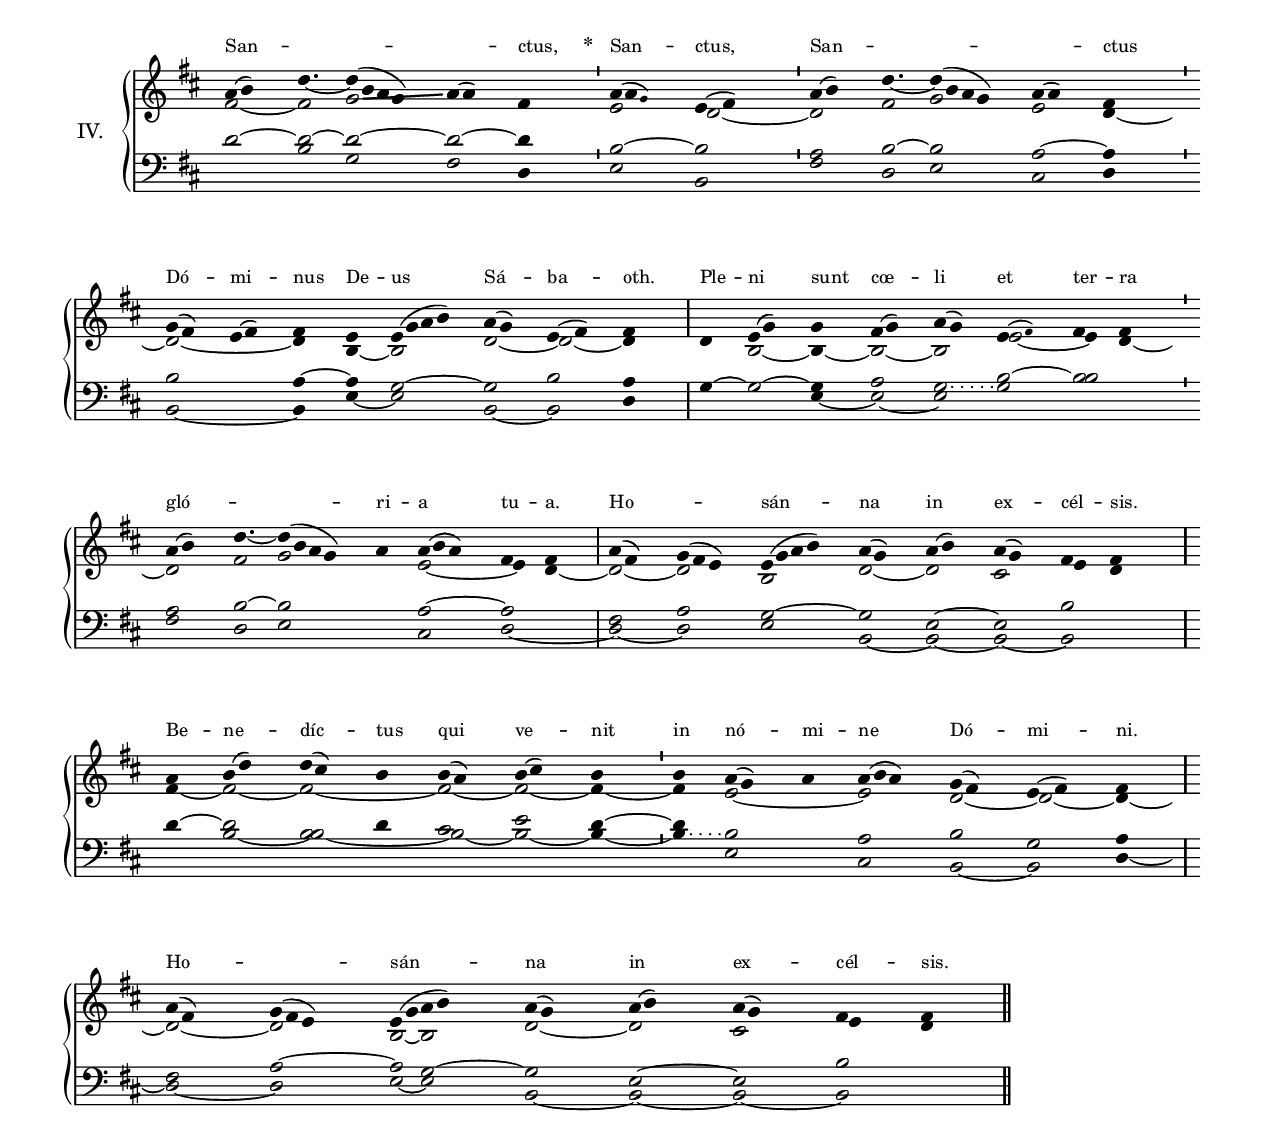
\version "2.18"
\include "gregorian.ly"
\include "noh2.ily"

%Page reference: page v.21
%(volume.page)

%Proofed 3/14

global = {
 \key fis \phrygian
 \cadenzaOn 
 \override Glissando #'thickness = #2.0
}

chantText = \lyricmode {
San -- _ _ ctus, 
\set stanza = " * " San -- ctus, San -- _ _ ctus Dó -- mi -- nus De -- us Sá -- ba -- oth. 
Ple -- ni sunt cœ -- li et ter -- ra gló -- _ ri -- a tu -- a. 
Ho -- _ sán -- na in ex -- cél -- sis. 
Be -- ne -- díc -- tus qui ve -- nit in nó -- mi -- ne Dó -- mi -- ni. 
Ho -- _ sán -- na in ex -- cél -- sis. }

chantMusic = {
\tieDown   a'4 ( b'4) d''4. ~ d''4 ( b'4 a'4 g'4) a'4 ( a'4) fis'4 \divisioMinima
 a'4 ( a'4 \once \tweak #'font-size #-4 g' ) e'4 ( fis'4) \divisioMinima
 a'4 ( b'4) d''4. ~ d''4 ( b'4 a'4 g'4) a'4 ( a'4) fis'4 \divisioMinima
 \forceBreak
 g'4 ( fis'4) e'4 ( fis'4) fis'4 e'4 e'4 ( g'4 a'4 b'4) a'4 ( g'4) e'4 ( fis'4) fis'4 \divisioMaxima
 d'4 e'4 ( g'4) g'4 fis'4 ( g'4) a'4 ( g'4) e'4 ( \once \tweak #'font-size #-4 fis' ) fis'4 fis'4 \divisioMinima
 \forceBreak
 a'4 ( b'4) d''4. ~ d''4 ( b'4 a'4 g'4) a'4 a'4 ( b'4 a'4) fis'4 fis'4 \divisioMaxima
 a'4 ( fis'4) g'4 ( fis'4 e'4) e'4 ( g'4 a'4 b'4) a'4 ( g'4) a'4 ( b'4) a'4 ( g'4) fis'4 fis'4 \divisioMaxima
 \forceBreak
 a'4 b'4 ( d''4) d''4 ( cis''4) b'4 b'4 ( a'4) b'4 ( cis''4) b'4 \divisioMinima
 b'4 a'4 ( g'4) a'4 a'4 ( b'4 a'4) g'4 ( fis'4) e'4 ( fis'4) fis'4 \divisioMaxima
 \forceBreak
 a'4 ( fis'4) g'4 ( fis'4 e'4) e'4 ( g'4 a'4 b'4) a'4 ( g'4) a'4 ( b'4) a'4 ( g'4) fis'4 fis'4 \finalis

}

altoMusic = {
fis'2 ~ fis'2*3/4 g'2*4/2 -\tweak Glissando.Y-offset #-1.2 \glissando a'4 a'4 fis'4 \divisioMinima
e'2*3/2 d'2 ~ \divisioMinima
d'2 fis'2*3/4 g'2*4/2 e'2 d'4 ~ \divisioMinima
d'2*4/2 ~ d'4 b4 ~ b2*4/2 d'2 ~ d'2 ~ d'4 \divisioMaxima
r4 b2 ~ b4 ~ b2 ~ b2 e'2 ~ e'4 d'4 ~ \divisioMinima
d'2 fis'2*3/4 g'2*5/2 e'2*3/2 ~ e'4 d'4 ~ \divisioMaxima
d'2 ~ d'2*3/2 b2*4/2 d'2 ~ d'2 cis'2 e'4 d'4 \divisioMaxima
fis'4 ~ fis'2 ~ fis'2*3/2 ~ fis'2 ~ fis'2 ~ fis'4 ~ \divisioMinima
fis'4 e'2*3/2 ~ e'2*3/2 d'2 ~ d'2 ~ d'4 ~ \divisioMaxima
d'2 ~ d'2*3/2 b2 ~ b2 d'2 ~ d'2 cis'2 e'4 d'4 \finalis
}

tenorMusic = {
d'2 ~ d'2*3/4 ~ d'2*4/2 ~ d'2 ~ d'4 \divisioMinima
b2*3/2 ~ b2 \divisioMinima
a2 b2*3/4 ~ b2*4/2 a2 ~ a4 \divisioMinima
b2*4/2 a4 ~ a4 g2*4/2 ~ g2 b2 a4 \divisioMaxima
g4 ~ g2 ~ g4 a2 g2 b2 ~ b2 \divisioMinima
a2 b2*3/4 ~ b2*5/2 a2*3/2 ~ a2 \divisioMaxima
fis2 a2*3/2 g2*4/2 ~ g2 e2 ~ e2 b2 \divisioMaxima
d'4 ~ d'2 b2 d'4 cis'2 e'2 d'4 ~ \divisioMinima
d'4 b2*3/2 a2*3/2 b2 g2 a4 \divisioMaxima
fis2 a2*3/2 ~ a2 g2 ~ g2 e2 ~ e2 b2 \finalis
}

bassMusic = {
r2 b2*3/4 g2*4/2 fis2 d4 \divisioMinima
e2*3/2 b,2 \divisioMinima
fis2 d2*3/4 e2*4/2 cis2 d4 \divisioMinima
b,2*4/2 ~ b,4 e4 ~ e2*4/2 b,2 ~ b,2 d4 \divisioMaxima
r2*3/2 e4 ~ e2 ~ e2 g2 \shiftRight b2 \divisioMinima
fis2 d2*3/4 e2*5/2 cis2*3/2 d2 ~ \divisioMaxima
d2 ~ d2*3/2 e2*4/2 b,2 ~ b,2 ~ b,2 ~ b,2 \divisioMaxima
r4 b2 ~ \shiftRight b2*3/2 ~ b2 ~ b2 ~ b4 ~ \divisioMinima
b4 e2*3/2 cis2*3/2 b,2 ~ b,2 d4 ~ \divisioMaxima
d2 ~ d2*3/2 e2 ~ e2 b,2 ~ b,2 ~ b,2 ~ b,2 \finalis
}

voiceLines = {
\voiceLineStyle


s2*47/2
\allowVoiceLineBreak
\voiceLine "down" "down" g2*2/2 g2*1/2


s2*89/4
\allowVoiceLineBreak
\voiceLine "down" "down" b2*1/2 b2*1/2


}

\score{
  <<
    \new Lyrics
    \new GrandStaff <<
      \set GrandStaff.autoBeaming = ##f
      \set GrandStaff.instrumentName = \markup \center-column {
        "IV."
      }
      \new Staff = up <<
        \new Voice = "chant" {
          \voiceOne \global \chantMusic
        }
        \new Voice {
          \voiceTwo \global \altoMusic
        }
      >>

      \new Staff = down <<
        \clef bass
        \new Voice {
          \voiceOne \global \tenorMusic
        }
        \new Voice {
          \voiceTwo \global \bassMusic
        }
	\new Voice {
        \voiceThree \global \voiceLines
        }
      >>
    >>
    \context Lyrics {
      \lyricsto chant {
      \chantText
    }
    }
  >>
  \layout{
  }
  
}
